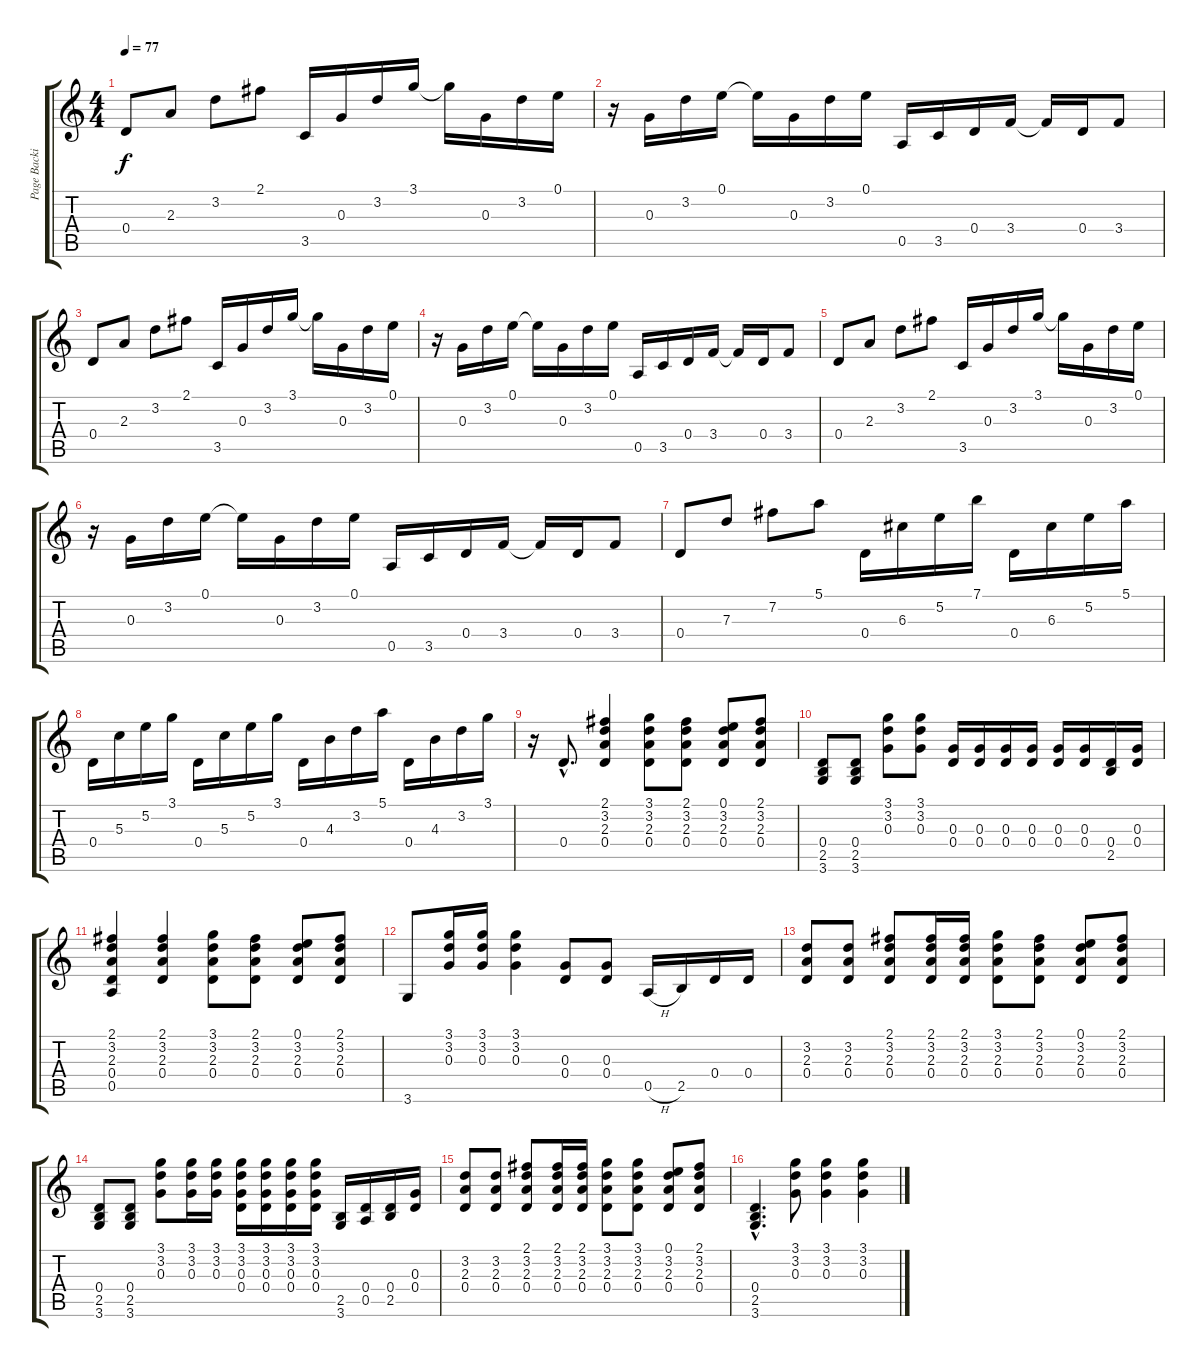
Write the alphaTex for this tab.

\track ("Page Backing" "Page Backi") {instrument acousticguitarsteel}
\staff {score tabs}
\tuning (E4 B3 G3 D3 A2 E2) {hide}
\ts (4 4)
\tempo 77
\clef g2
\ks c
0.4.8{dy f} 2.3.8 3.2.8 2.1.8 3.5.16 0.3.16 3.2.16 3.1.16 3.1{t}.16 0.3.16 3.2.16 0.1.16 |
r.16 0.3.16 3.2.16 0.1.16 0.1{t}.16 0.3.16 3.2.16 0.1.16 0.5.16 3.5.16 0.4.16 3.4.16 3.4{t}.16 0.4.16 3.4.8 |
0.4.8 2.3.8 3.2.8 2.1.8 3.5.16 0.3.16 3.2.16 3.1.16 3.1{t}.16 0.3.16 3.2.16 0.1.16 |
r.16 0.3.16 3.2.16 0.1.16 0.1{t}.16 0.3.16 3.2.16 0.1.16 0.5.16 3.5.16 0.4.16 3.4.16 3.4{t}.16 0.4.16 3.4.8 |
0.4.8 2.3.8 3.2.8 2.1.8 3.5.16 0.3.16 3.2.16 3.1.16 3.1{t}.16 0.3.16 3.2.16 0.1.16 |
r.16 0.3.16 3.2.16 0.1.16 0.1{t}.16 0.3.16 3.2.16 0.1.16 0.5.16 3.5.16 0.4.16 3.4.16 3.4{t}.16 0.4.16 3.4.8 |
0.4.8 7.3.8 7.2.8 5.1.8 0.4.16 6.3.16 5.2.16 7.1.16 0.4.16 6.3.16 5.2.16 5.1.16 |
0.4.16 5.3.16 5.2.16 3.1.16 0.4.16 5.3.16 5.2.16 3.1.16 0.4.16 4.3.16 3.2.16 5.1.16 0.4.16 4.3.16 3.2.16 3.1.16 |
r.16 0.4{hac}.8{d} (2.1 3.2 2.3 0.4).4 (3.1 3.2 2.3 0.4).8 (2.1 3.2 2.3 0.4).8 (0.1 3.2 2.3 0.4).8 (2.1 3.2 2.3 0.4).8 |
(0.4 2.5 3.6).8 (0.4 2.5 3.6).8 (3.1 3.2 0.3).8 (3.1 3.2 0.3).8 (0.3 0.4).16 (0.3 0.4).16 (0.3 0.4).16 (0.3 0.4).16 (0.3 0.4).16 (0.3 0.4).16 (0.4 2.5).16 (0.3 0.4).16 |
(2.1 3.2 2.3 0.4 0.5).4 (2.1 3.2 2.3 0.4).4 (3.1 3.2 2.3 0.4).8 (2.1 3.2 2.3 0.4).8 (0.1 3.2 2.3 0.4).8 (2.1 3.2 2.3 0.4).8 |
3.6.8 (3.1 3.2 0.3).16 (3.1 3.2 0.3).16 (3.1 3.2 0.3).4 (0.3 0.4).8 (0.3 0.4).8 0.5{h}.16 2.5.16 0.4.16 0.4.16 |
(3.2 2.3 0.4).8 (3.2 2.3 0.4).8 (2.1 3.2 2.3 0.4).8 (2.1 3.2 2.3 0.4).16 (2.1 3.2 2.3 0.4).16 (3.1 3.2 2.3 0.4).8 (2.1 3.2 2.3 0.4).8 (0.1 3.2 2.3 0.4).8 (2.1 3.2 2.3 0.4).8 |
(0.4 2.5 3.6).8 (0.4 2.5 3.6).8 (3.1 3.2 0.3).8 (3.1 3.2 0.3).16 (3.1 3.2 0.3).16 (3.1 3.2 0.3 0.4).16 (3.1 3.2 0.3 0.4).16 (3.1 3.2 0.3 0.4).16 (3.1 3.2 0.3 0.4).16 (2.5 3.6).16 (0.4 0.5).16 (0.4 2.5).16 (0.3 0.4).16 |
(3.2 2.3 0.4).8 (3.2 2.3 0.4).8 (2.1 3.2 2.3 0.4).8 (2.1 3.2 2.3 0.4).16 (2.1 3.2 2.3 0.4).16 (3.1 3.2 2.3 0.4).8 (3.1 3.2 2.3 0.4).8 (0.1 3.2 2.3 0.4).8 (2.1 3.2 2.3 0.4).8 |
(0.4{hac} 2.5{hac} 3.6{hac}).4{d} (3.1 3.2 0.3).8 (3.1 3.2 0.3).4 (3.1 3.2 0.3).4
